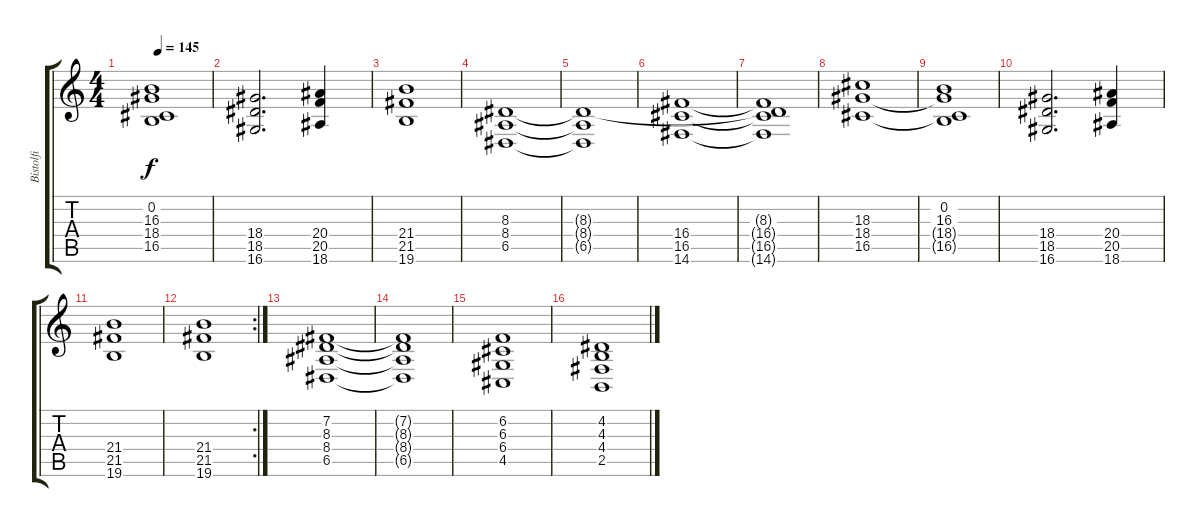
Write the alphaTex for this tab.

\track ("Bistolfi" "Bistolfi") {instrument stringensemble1}
\staff {score tabs}
\tuning (E4 B3 G3 D3 A2 E2) {hide}
\ts (4 4)
\tempo 145
\clef g2
\ks c
(0.2 16.3 18.4{t} 16.5{t}).1{dy f} |
(18.4 18.5 16.6).2{d} (20.4 20.5 18.6).4 |
(21.4 21.5 19.6).1 |
(8.3 8.4 6.5).1{volume 8} |
(8.3{t} 8.4{t} 6.5{t}).1 |
(16.4 16.5 14.6).1{volume 9} |
(8.3{t} 16.4{t} 16.5{t} 14.6{t}).1 |
(18.3 18.4 16.5).1 |
(0.2 16.3 18.4{t} 16.5{t}).1 |
(18.4 18.5 16.6).2{d} (20.4 20.5 18.6).4 |
(21.4 21.5 19.6).1 |
\rc 2
(21.4 21.5 19.6).1 |
(7.2 8.3 8.4 6.5).1 |
(7.2{t} 8.3{t} 8.4{t} 6.5{t}).1 |
(6.2 6.3 6.4 4.5).1 |
(4.2 4.3 4.4 2.5).1
